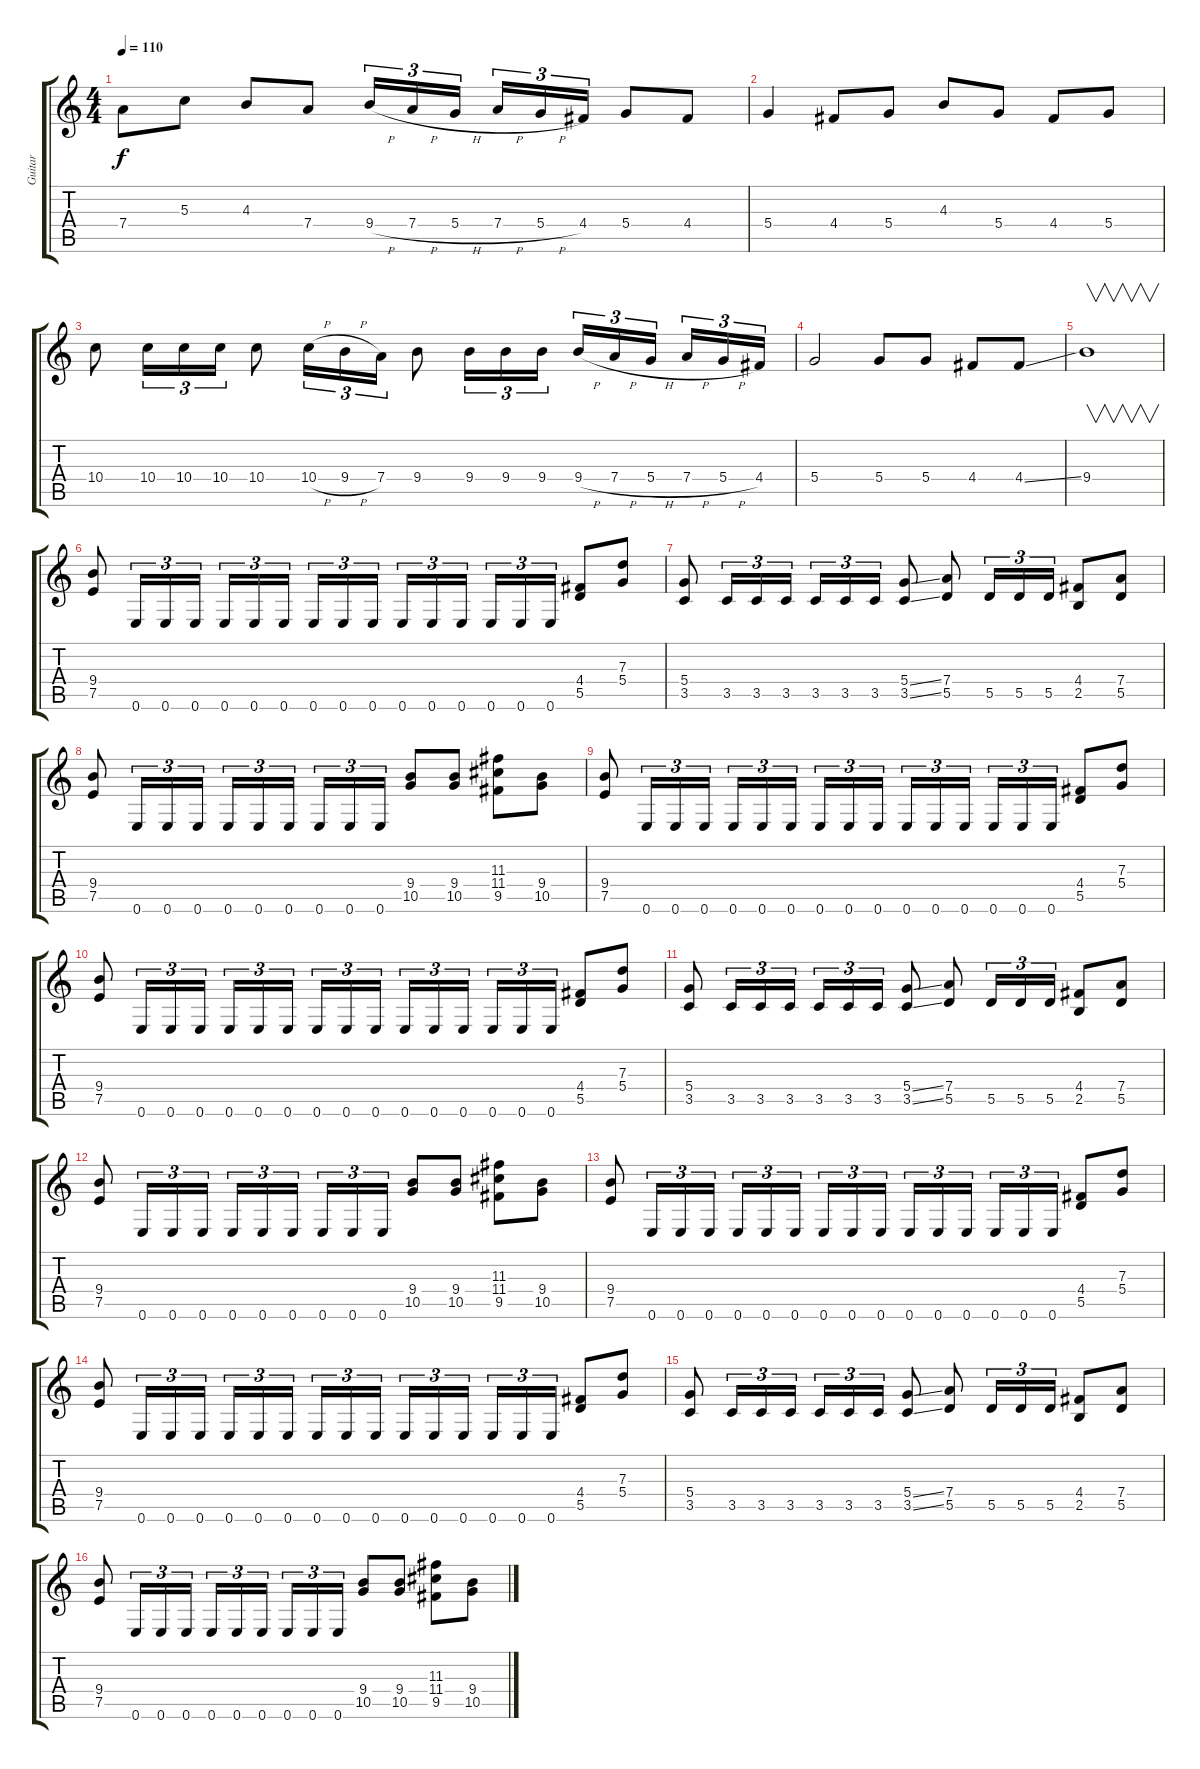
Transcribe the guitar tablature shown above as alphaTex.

\track ("Guitar" "Guitar") {instrument distortionguitar}
\staff {score tabs}
\tuning (E4 B3 G3 D3 A2 E2) {hide}
\ts (4 4)
\tempo 110
\clef g2
\ks c
7.4.8{dy f} 5.3.8 4.3.8 7.4.8 9.4{h}.16{tu (3 2)} 7.4{h}.16{tu (3 2)} 5.4{h}.16{tu (3 2)} 7.4{h}.16{tu (3 2)} 5.4{h}.16{tu (3 2)} 4.4.16{tu (3 2)} 5.4.8 4.4.8 |
5.4.4 4.4.8 5.4.8 4.3.8 5.4.8 4.4.8 5.4.8 |
10.4.8 10.4.16{tu (3 2)} 10.4.16{tu (3 2)} 10.4.16{tu (3 2)} 10.4.8 10.4{h}.16{tu (3 2)} 9.4{h}.16{tu (3 2)} 7.4.16{tu (3 2)} 9.4.8 9.4.16{tu (3 2)} 9.4.16{tu (3 2)} 9.4.16{tu (3 2)} 9.4{h}.16{tu (3 2)} 7.4{h}.16{tu (3 2)} 5.4{h}.16{tu (3 2)} 7.4{h}.16{tu (3 2)} 5.4{h}.16{tu (3 2)} 4.4.16{tu (3 2)} |
5.4.2 5.4.8 5.4.8 4.4.8 4.4{ss}.8 |
9.4.1{v} |
(9.4 7.5).8{volume 13} 0.6.16{tu (3 2)} 0.6.16{tu (3 2)} 0.6.16{tu (3 2)} 0.6.16{tu (3 2)} 0.6.16{tu (3 2)} 0.6.16{tu (3 2)} 0.6.16{tu (3 2)} 0.6.16{tu (3 2)} 0.6.16{tu (3 2)} 0.6.16{tu (3 2)} 0.6.16{tu (3 2)} 0.6.16{tu (3 2)} 0.6.16{tu (3 2)} 0.6.16{tu (3 2)} 0.6.16{tu (3 2)} (4.4 5.5).8 (7.3 5.4).8 |
(5.4 3.5).8 3.5.16{tu (3 2)} 3.5.16{tu (3 2)} 3.5.16{tu (3 2)} 3.5.16{tu (3 2)} 3.5.16{tu (3 2)} 3.5.16{tu (3 2)} (5.4{ss} 3.5{ss}).8 (7.4 5.5).8 5.5.16{tu (3 2)} 5.5.16{tu (3 2)} 5.5.16{tu (3 2)} (4.4 2.5).8 (7.4 5.5).8 |
(9.4 7.5).8 0.6.16{tu (3 2)} 0.6.16{tu (3 2)} 0.6.16{tu (3 2)} 0.6.16{tu (3 2)} 0.6.16{tu (3 2)} 0.6.16{tu (3 2)} 0.6.16{tu (3 2)} 0.6.16{tu (3 2)} 0.6.16{tu (3 2)} (9.4 10.5).8 (9.4 10.5).8 (11.3 11.4 9.5).8 (9.4 10.5).8 |
(9.4 7.5).8 0.6.16{tu (3 2)} 0.6.16{tu (3 2)} 0.6.16{tu (3 2)} 0.6.16{tu (3 2)} 0.6.16{tu (3 2)} 0.6.16{tu (3 2)} 0.6.16{tu (3 2)} 0.6.16{tu (3 2)} 0.6.16{tu (3 2)} 0.6.16{tu (3 2)} 0.6.16{tu (3 2)} 0.6.16{tu (3 2)} 0.6.16{tu (3 2)} 0.6.16{tu (3 2)} 0.6.16{tu (3 2)} (4.4 5.5).8 (7.3 5.4).8 |
(9.4 7.5).8 0.6.16{tu (3 2)} 0.6.16{tu (3 2)} 0.6.16{tu (3 2)} 0.6.16{tu (3 2)} 0.6.16{tu (3 2)} 0.6.16{tu (3 2)} 0.6.16{tu (3 2)} 0.6.16{tu (3 2)} 0.6.16{tu (3 2)} 0.6.16{tu (3 2)} 0.6.16{tu (3 2)} 0.6.16{tu (3 2)} 0.6.16{tu (3 2)} 0.6.16{tu (3 2)} 0.6.16{tu (3 2)} (4.4 5.5).8 (7.3 5.4).8 |
(5.4 3.5).8 3.5.16{tu (3 2)} 3.5.16{tu (3 2)} 3.5.16{tu (3 2)} 3.5.16{tu (3 2)} 3.5.16{tu (3 2)} 3.5.16{tu (3 2)} (5.4{ss} 3.5{ss}).8 (7.4 5.5).8 5.5.16{tu (3 2)} 5.5.16{tu (3 2)} 5.5.16{tu (3 2)} (4.4 2.5).8 (7.4 5.5).8 |
(9.4 7.5).8 0.6.16{tu (3 2)} 0.6.16{tu (3 2)} 0.6.16{tu (3 2)} 0.6.16{tu (3 2)} 0.6.16{tu (3 2)} 0.6.16{tu (3 2)} 0.6.16{tu (3 2)} 0.6.16{tu (3 2)} 0.6.16{tu (3 2)} (9.4 10.5).8 (9.4 10.5).8 (11.3 11.4 9.5).8 (9.4 10.5).8 |
(9.4 7.5).8 0.6.16{tu (3 2)} 0.6.16{tu (3 2)} 0.6.16{tu (3 2)} 0.6.16{tu (3 2)} 0.6.16{tu (3 2)} 0.6.16{tu (3 2)} 0.6.16{tu (3 2)} 0.6.16{tu (3 2)} 0.6.16{tu (3 2)} 0.6.16{tu (3 2)} 0.6.16{tu (3 2)} 0.6.16{tu (3 2)} 0.6.16{tu (3 2)} 0.6.16{tu (3 2)} 0.6.16{tu (3 2)} (4.4 5.5).8 (7.3 5.4).8 |
(9.4 7.5).8 0.6.16{tu (3 2)} 0.6.16{tu (3 2)} 0.6.16{tu (3 2)} 0.6.16{tu (3 2)} 0.6.16{tu (3 2)} 0.6.16{tu (3 2)} 0.6.16{tu (3 2)} 0.6.16{tu (3 2)} 0.6.16{tu (3 2)} 0.6.16{tu (3 2)} 0.6.16{tu (3 2)} 0.6.16{tu (3 2)} 0.6.16{tu (3 2)} 0.6.16{tu (3 2)} 0.6.16{tu (3 2)} (4.4 5.5).8 (7.3 5.4).8 |
(5.4 3.5).8 3.5.16{tu (3 2)} 3.5.16{tu (3 2)} 3.5.16{tu (3 2)} 3.5.16{tu (3 2)} 3.5.16{tu (3 2)} 3.5.16{tu (3 2)} (5.4{ss} 3.5{ss}).8 (7.4 5.5).8 5.5.16{tu (3 2)} 5.5.16{tu (3 2)} 5.5.16{tu (3 2)} (4.4 2.5).8 (7.4 5.5).8 |
(9.4 7.5).8 0.6.16{tu (3 2)} 0.6.16{tu (3 2)} 0.6.16{tu (3 2)} 0.6.16{tu (3 2)} 0.6.16{tu (3 2)} 0.6.16{tu (3 2)} 0.6.16{tu (3 2)} 0.6.16{tu (3 2)} 0.6.16{tu (3 2)} (9.4 10.5).8 (9.4 10.5).8 (11.3 11.4 9.5).8 (9.4 10.5).8
